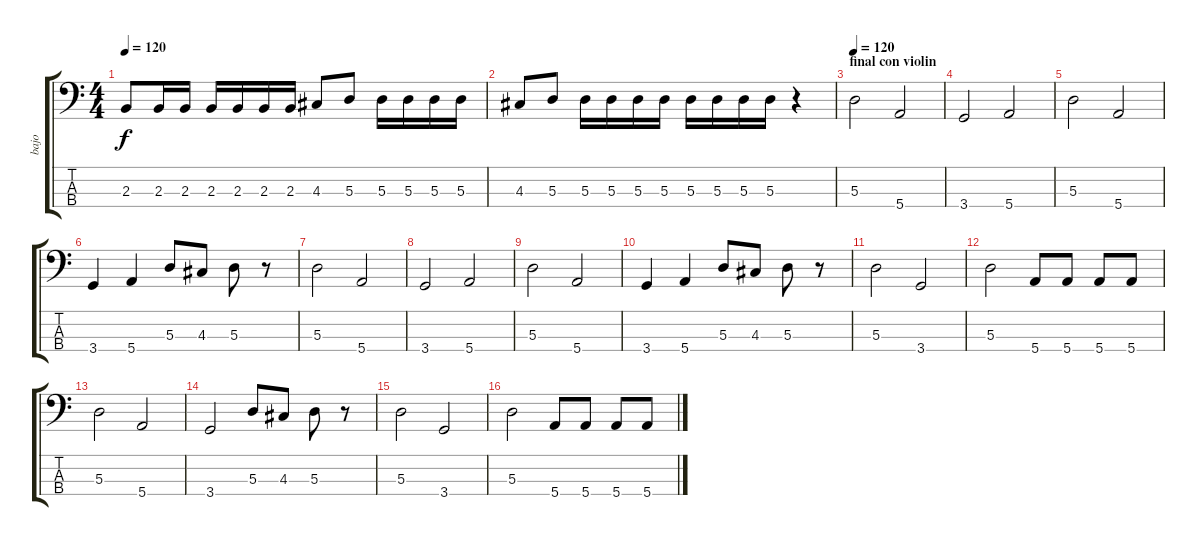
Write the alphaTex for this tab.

\track ("bajo" "bajo") {instrument electricbassfinger}
\staff {score tabs}
\tuning (G2 D2 A1 E1) {hide}
\ts (4 4)
\tempo 120
\clef f4
\ks c
2.3.8{dy f} 2.3.16 2.3.16 2.3.16 2.3.16 2.3.16 2.3.16 4.3.8 5.3.8 5.3.16 5.3.16 5.3.16 5.3.16 |
4.3.8 5.3.8 5.3.16 5.3.16 5.3.16 5.3.16 5.3.16 5.3.16 5.3.16 5.3.16 r.4 |
\section ("" "final con violin")
\tempo 120
5.3.2 5.4.2 |
3.4.2 5.4.2 |
5.3.2 5.4.2 |
3.4.4 5.4.4 5.3.8 4.3.8 5.3.8 r.8 |
5.3.2 5.4.2 |
3.4.2 5.4.2 |
5.3.2 5.4.2 |
3.4.4 5.4.4 5.3.8 4.3.8 5.3.8 r.8 |
5.3.2 3.4.2 |
5.3.2 5.4.8 5.4.8 5.4.8 5.4.8 |
5.3.2 5.4.2 |
3.4.2 5.3.8 4.3.8 5.3.8 r.8 |
5.3.2 3.4.2 |
5.3.2 5.4.8 5.4.8 5.4.8 5.4.8
